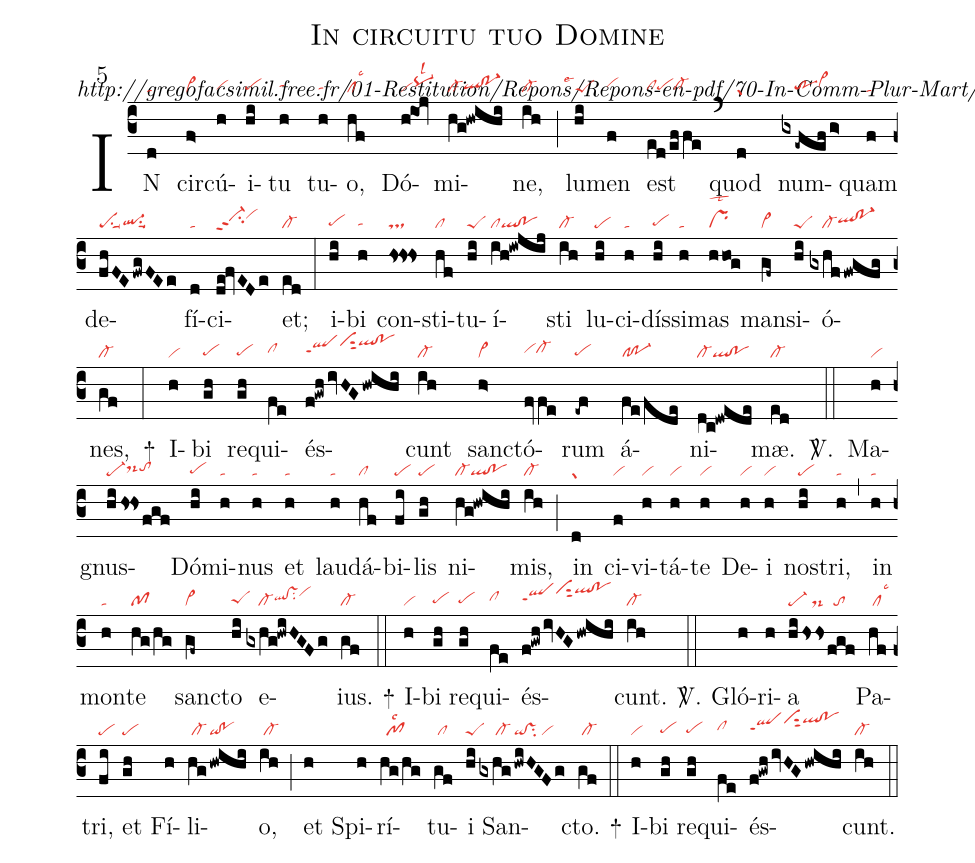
name: In circuitu tuo Domine;
commentary: http://gregofacsimil.free.fr/01-Restitution/Repons/Repons-en-pdf/70-In-Comm-Plur-Mart/08-In-circuitu-tuo-Domine.pdf;
mode: 5;
nabc-lines: 1;
%%
(c3)
IN(d|ta) cir(f>|vi>)cú(h|vihg)i(hi|pehg)tu(h|tahh) tu(h|tahg)o,(hf|cllsc3) Dó(h!iOj|vipq-hhlsl2)mi(hg!hwihi|cl-qlhg!po-1hg)ne,(ih|cl-) (;)
lu(hi|```peSlse1)men(f|vihh) est(ed/effe|clhgpehgcl-hg) (`)
quod(d|gr) num(gx-efef/g>|////trhgvi>hh)quam(f|ta) de(fhFEfwgFEe|pesu1suu1ql-hgsu1suu1)fí(d|ta)ci(de!fvEDe|vi-hippt2su2vihj)et;(ed|cl-) (:)
i(hi|pehg)bi(h|tahg) con(hs!hs!hs|ts)sti(hf|cl)tu(hi|peS)í(ih!iwjij|clql!po)sti(ih|cl-) lu(hi|pe)ci(h|ta)dís(hi|pehg)si(h|ta)mas(hhog|prlst2) man(gf~|vi>)si(hi|peS)ó(gxhffwgfg|////cl-qlhh!po-1hh)nes,(gf|cl-) +(:)
I(h|vi)bi(gh|pehg) re(gh|pehg)qui(fe|clhh)és(f!gwh/ivHGhwihi|qlhhppt1vihksut2qlhk!pohk)cunt(ih|cl-) san(h>|vi>)ctó(fvfe|vihhcl-hh)rum(-ef|pehg) á(fe/fde|cl!po-1)ni(dc!dwede|cl-ql!po)mæ.(ed|cl-) <sp>V/</sp>.(::)
Ma(h|vi)gnus(hihs!hsfgf|pe-ds-hhtohh)() Dó(hi|pehg)mi(h|ta)nus(h|ta) et(h|ta) lau(h|ta)dá(hf|cl)bi(fi|pe)lis(gh|pe) ni(hg!hwihi|cl-ql!po)mis,(ih|cl-) (;)
in(d|gr) ci(f|vi)vi(h|vi)tá(h|vi)te(h|vi) De(h|vi)i(h|vi) nos(hi|pe)tri,(h|ta) (,)
in(h|ta) mon(h|ta)te(hg/hg|pf) san(gf~|vi>)cto(hi|peShg) e(gxhg!hwiHGFg|////cl-qlhh!vshhsu2vihj)ius.(gf|cl-) +(::)
I(h|vi)bi(gh|pehg) re(gh|pehg)qui(fe|clhh)és(f!gwh/ivHGhwihi|qlhhppt1vihksut2qlhk!pohk)cunt.(ih|cl-) <sp>V/</sp>.(::)
Gló(h)ri(h)a(hi|pe-|/hss|///ds-|fgf|//to) Pa(hf|/cllsc3)tri,(fi|pe) et(gh|pe) Fí(h)li(hg|/cl-|!hwihi|qi!po)o,(ih|/cl-) (;)
et(h) Spi(h)rí(hg/hg|//pf1lsc2)tu(gf|/cl)i(hi|peS) San(gxhg|/////cl-|!hwiHGFg|qi!vssu2/vi)cto.(gf|/cl-) +(::)
I(h|vi)bi(gh|pehg) re(gh|pehg)qui(fe|clhh)és(f!gwh/ivHGhwihi|qlhhppt1vihksut2qlhk!pohk)cunt.(ih|cl-) (::)
